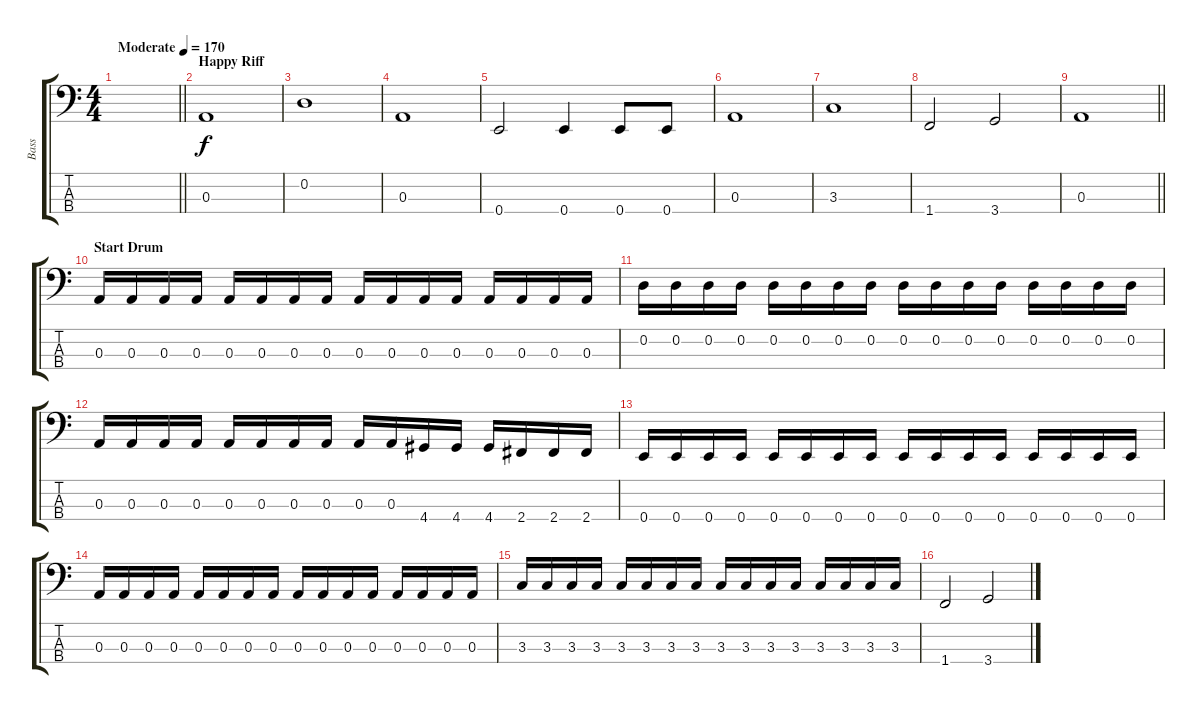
\track ("Bass" "Bass") {instrument electricbassfinger}
\staff {score tabs}
\tuning (G2 D2 A1 E1) {hide}
\ts (4 4)
\tempo (170 "Moderate")
\clef f4
\barLineRight lightlight
\ks c
|
\section ("" "Happy Riff")
0.3.1 |
0.2.1 |
0.3.1 |
0.4.2 0.4.4 0.4.8 0.4.8 |
0.3.1 |
3.3.1 |
1.4.2 3.4.2 |
\barLineRight lightlight
0.3.1 |
\section ("" "Start Drum")
0.3.16 0.3.16 0.3.16 0.3.16 0.3.16 0.3.16 0.3.16 0.3.16 0.3.16 0.3.16 0.3.16 0.3.16 0.3.16 0.3.16 0.3.16 0.3.16 |
0.2.16 0.2.16 0.2.16 0.2.16 0.2.16 0.2.16 0.2.16 0.2.16 0.2.16 0.2.16 0.2.16 0.2.16 0.2.16 0.2.16 0.2.16 0.2.16 |
0.3.16 0.3.16 0.3.16 0.3.16 0.3.16 0.3.16 0.3.16 0.3.16 0.3.16 0.3.16 4.4.16 4.4.16 4.4.16 2.4.16 2.4.16 2.4.16 |
0.4.16 0.4.16 0.4.16 0.4.16 0.4.16 0.4.16 0.4.16 0.4.16 0.4.16 0.4.16 0.4.16 0.4.16 0.4.16 0.4.16 0.4.16 0.4.16 |
0.3.16 0.3.16 0.3.16 0.3.16 0.3.16 0.3.16 0.3.16 0.3.16 0.3.16 0.3.16 0.3.16 0.3.16 0.3.16 0.3.16 0.3.16 0.3.16 |
3.3.16 3.3.16 3.3.16 3.3.16 3.3.16 3.3.16 3.3.16 3.3.16 3.3.16 3.3.16 3.3.16 3.3.16 3.3.16 3.3.16 3.3.16 3.3.16 |
1.4.2 3.4.2
